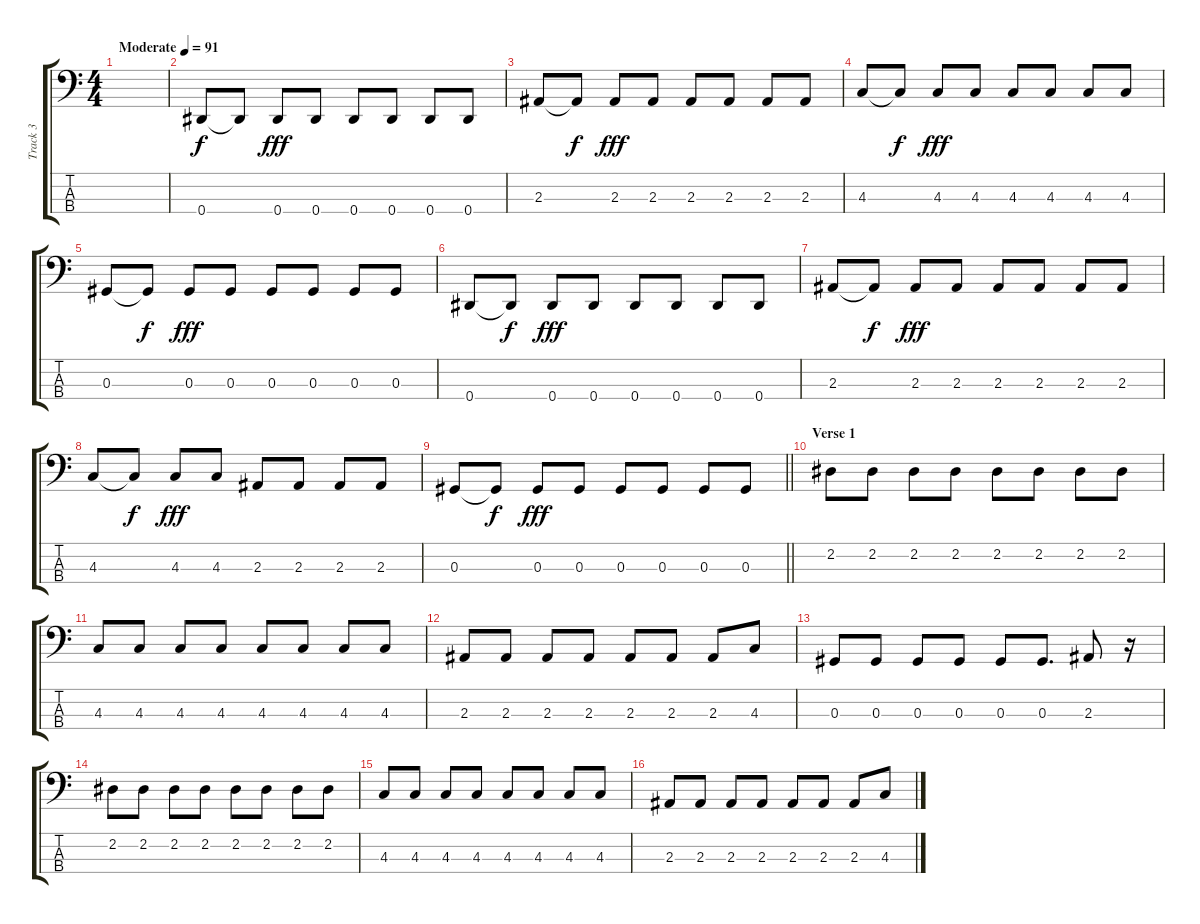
\track ("Track 3" "Track 3") {instrument electricbassfinger}
\staff {score tabs}
\tuning (Gb2 Db2 Ab1 Eb1) {hide}
\ts (4 4)
\tempo (91 "Moderate")
\clef f4
\ks c
|
0.4.8 0.4{t}.8{dy f} 0.4.8{dy fff} 0.4.8 0.4.8 0.4.8 0.4.8 0.4.8 |
2.3.8 2.3{t}.8{dy f} 2.3.8{dy fff} 2.3.8 2.3.8 2.3.8 2.3.8 2.3.8 |
4.3.8 4.3{t}.8{dy f} 4.3.8{dy fff} 4.3.8 4.3.8 4.3.8 4.3.8 4.3.8 |
0.3.8 0.3{t}.8{dy f} 0.3.8{dy fff} 0.3.8 0.3.8 0.3.8 0.3.8 0.3.8 |
0.4.8 0.4{t}.8{dy f} 0.4.8{dy fff} 0.4.8 0.4.8 0.4.8 0.4.8 0.4.8 |
2.3.8 2.3{t}.8{dy f} 2.3.8{dy fff} 2.3.8 2.3.8 2.3.8 2.3.8 2.3.8 |
4.3.8 4.3{t}.8{dy f} 4.3.8{dy fff} 4.3.8 2.3.8 2.3.8 2.3.8 2.3.8 |
\barLineRight lightlight
0.3.8 0.3{t}.8{dy f} 0.3.8{dy fff} 0.3.8 0.3.8 0.3.8 0.3.8 0.3.8 |
\section ("" "Verse 1")
2.2.8 2.2.8 2.2.8 2.2.8 2.2.8 2.2.8 2.2.8 2.2.8 |
4.3.8 4.3.8 4.3.8 4.3.8 4.3.8 4.3.8 4.3.8 4.3.8 |
2.3.8 2.3.8 2.3.8 2.3.8 2.3.8 2.3.8 2.3.8 4.3.8 |
0.3.8 0.3.8 0.3.8 0.3.8 0.3.8 0.3.8{d} 2.3.8 r.16 |
2.2.8 2.2.8 2.2.8 2.2.8 2.2.8 2.2.8 2.2.8 2.2.8 |
4.3.8 4.3.8 4.3.8 4.3.8 4.3.8 4.3.8 4.3.8 4.3.8 |
2.3.8 2.3.8 2.3.8 2.3.8 2.3.8 2.3.8 2.3.8 4.3.8
